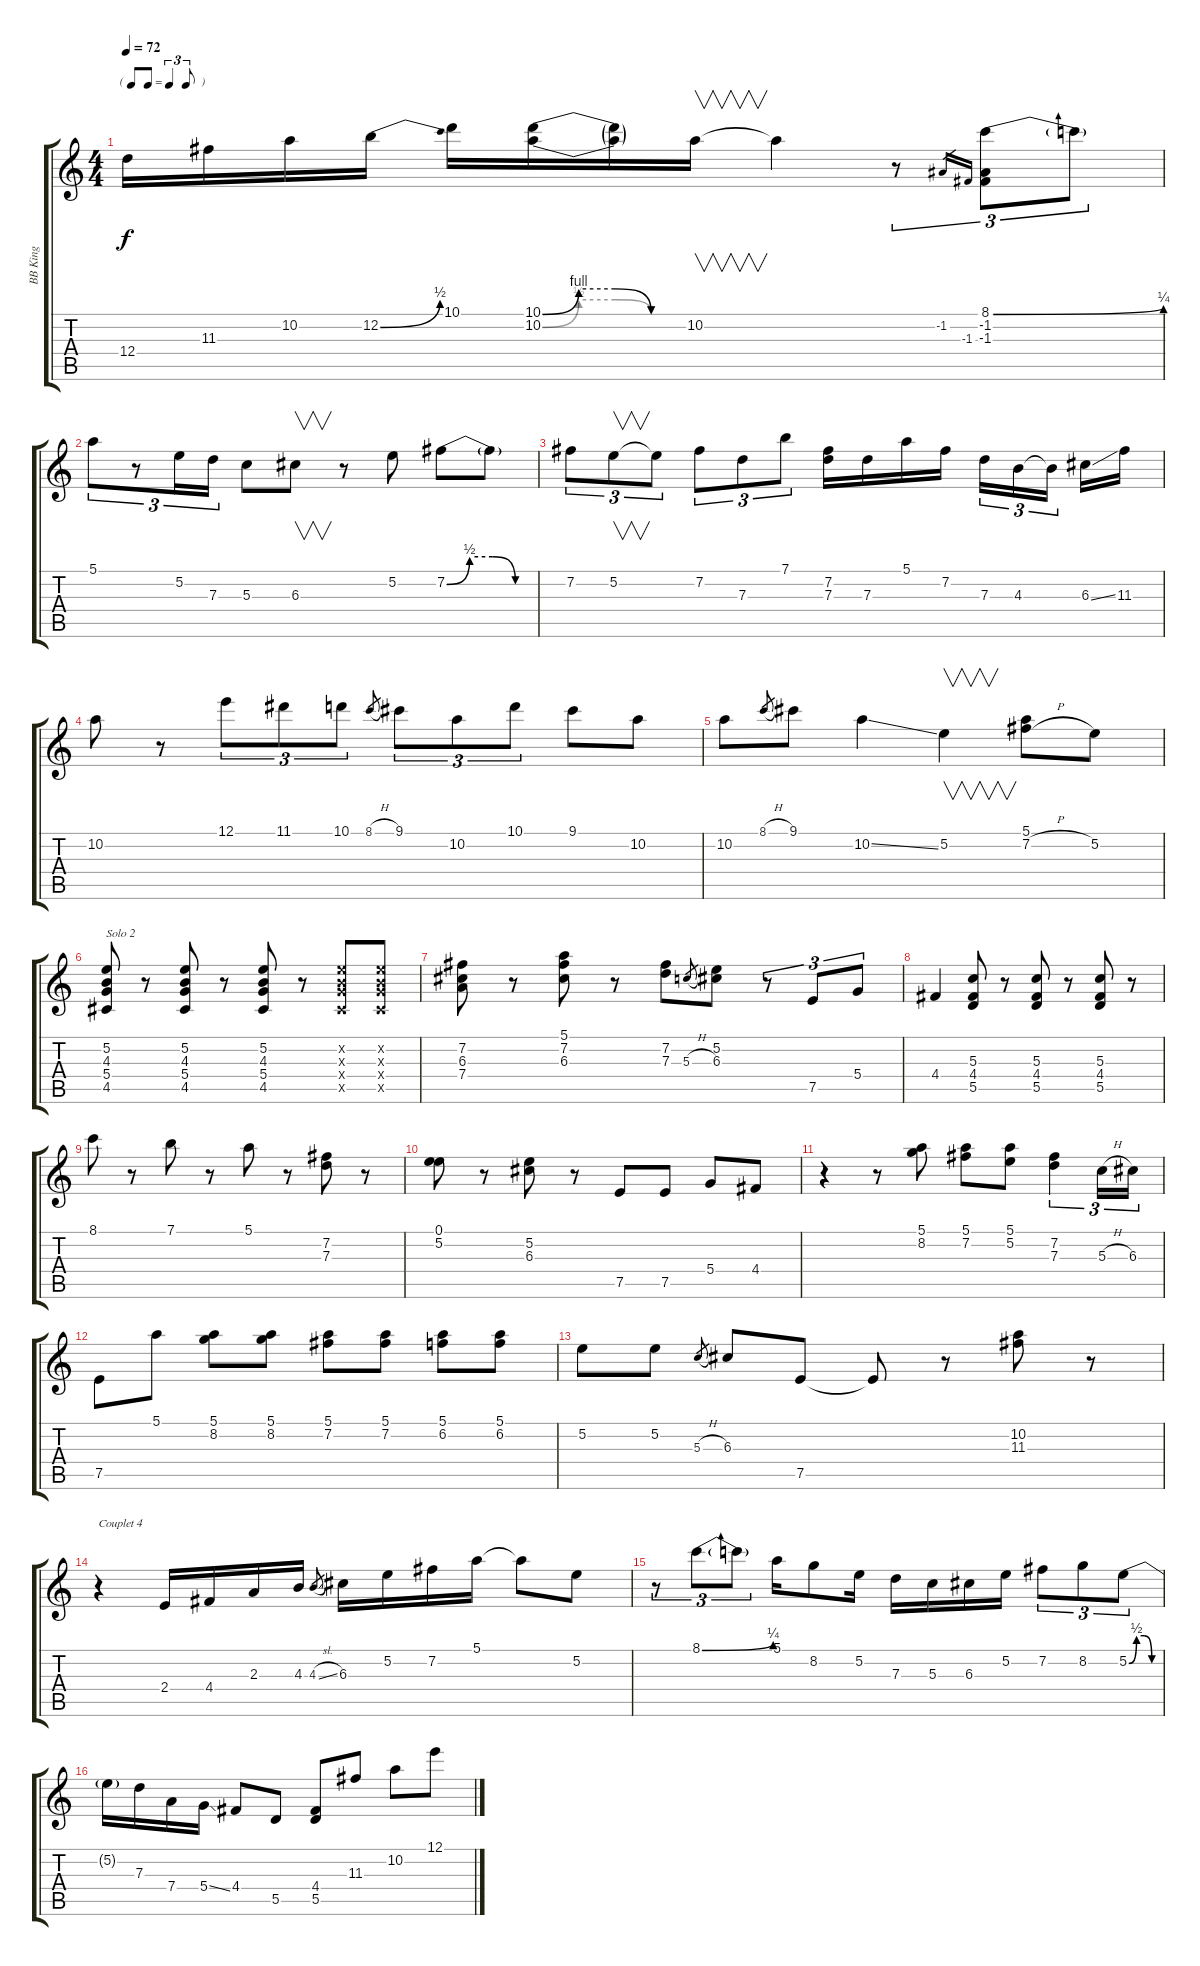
\track ("BB King" "BB King") {instrument acousticguitarnylon}
\staff {score tabs}
\tuning (E4 B3 G3 D3 A2 E2) {hide}
\ts (4 4)
\tf triplet8th
\tempo 72
\clef g2
\ks c
12.4.16{dy f} 11.3.16 10.2.16 12.2{be (bend 0 0 60 2)}.16 10.1.16 (10.1{be (custom 0 0 15 4 30 4 45 0 60 0)} 10.2{be (custom 0 0 15 2 30 2 45 0 60 0)}).16 (10.1{t} 10.2{t}).16 10.2.16{v} 10.2{t}.4 r.8{tu (3 2)} -1.2.16{gr} -1.3.16{gr} (8.1{be (bend 0 0 60 1)} -1.2 -1.3).8{tu (3 2)} 8.1{t}.8{tu (3 2)} |
5.1.8{tu (3 2)} r.8{tu (3 2)} 5.2.16{tu (3 2)} 7.3.16{tu (3 2)} 5.3.8 6.3.8{v} r.8 5.2.8 7.2{be (custom 0 0 15 2 30 2 45 0 60 0)}.8 7.2{t}.8 |
7.2.8{tu (3 2)} 5.2.8{v tu (3 2)} 5.2{t}.8{tu (3 2)} 7.2.8{tu (3 2)} 7.3.8{tu (3 2)} 7.1.8{tu (3 2)} (7.2 7.3).16 7.3.16 5.1.16 7.2.16 7.3.16{tu (3 2)} 4.3.16{tu (3 2)} 4.3{t}.16{tu (3 2)} 6.3{ss}.16 11.3.16 |
10.2.8 r.8 12.1.8{tu (3 2)} 11.1.8{tu (3 2)} 10.1.8{tu (3 2)} 8.1{h}.8{gr} 9.1.8{tu (3 2)} 10.2.8{tu (3 2)} 10.1.8{tu (3 2)} 9.1.8 10.2.8 |
10.2.8 8.1{h}.8{gr} 9.1.8 10.2{ss}.4 5.2.4{v} (5.1 7.2{h}).8 5.2.8 |
(5.2 4.3 5.4 4.5).8{txt "Solo 2"} r.8 (5.2 4.3 5.4 4.5).8 r.8 (5.2 4.3 5.4 4.5).8 r.8 (5.2{x} 4.3{x} 5.4{x} 4.5{x}).8 (5.2{x} 4.3{x} 5.4{x} 4.5{x}).8 |
(7.2 6.3 7.4).8 r.8 (5.1 7.2 6.3).8 r.8 (7.2 7.3).8 5.3{h}.8{gr} (5.2 6.3).8 r.8{tu (3 2)} 7.5.8{tu (3 2)} 5.4.8{tu (3 2)} |
4.4.4 (5.3 4.4 5.5).8 r.8 (5.3 4.4 5.5).8 r.8 (5.3 4.4 5.5).8 r.8 |
8.1.8 r.8 7.1.8 r.8 5.1.8 r.8 (7.2 7.3).8 r.8 |
(0.1 5.2).8 r.8 (5.2 6.3).8 r.8 7.5.8 7.5.8 5.4.8 4.4.8 |
r.4 r.8 (5.1 8.2).8 (5.1 7.2).8 (5.1 5.2).8 (7.2 7.3).4{tu (3 2)} 5.3{h}.16{tu (3 2)} 6.3.16{tu (3 2)} |
7.5.8 5.1.8 (5.1 8.2).8 (5.1 8.2).8 (5.1 7.2).8 (5.1 7.2).8 (5.1 6.2).8 (5.1 6.2).8 |
5.2.8 5.2.8 5.3{h}.8{gr} 6.3.8 7.5.8 7.5{t}.8 r.8 (10.2 11.3).8 r.8 |
r.4{txt "Couplet 4"} 2.4.16 4.4.16 2.3.16 4.3.16 4.3{sl}.8{gr} 6.3.16 5.2.16 7.2.16 5.1.16 5.1{t}.8 5.2.8 |
r.8{tu (3 2)} 8.1{be (bend 0 0 60 1)}.8{tu (3 2)} 8.1{t}.8{tu (3 2)} 5.1.16 8.2.8 5.2.16 7.3.16 5.3.16 6.3.16 5.2.16 7.2.8{tu (3 2)} 8.2.8{tu (3 2)} 5.2{be (custom 0 0 15 2 30 2 45 0 60 0)}.8{tu (3 2)} |
5.2{t}.16 7.3.16 7.4.16 5.4{ss}.16 4.4.8 5.5.8 (4.4 5.5).8 11.3.8 10.2.8 12.1.8
